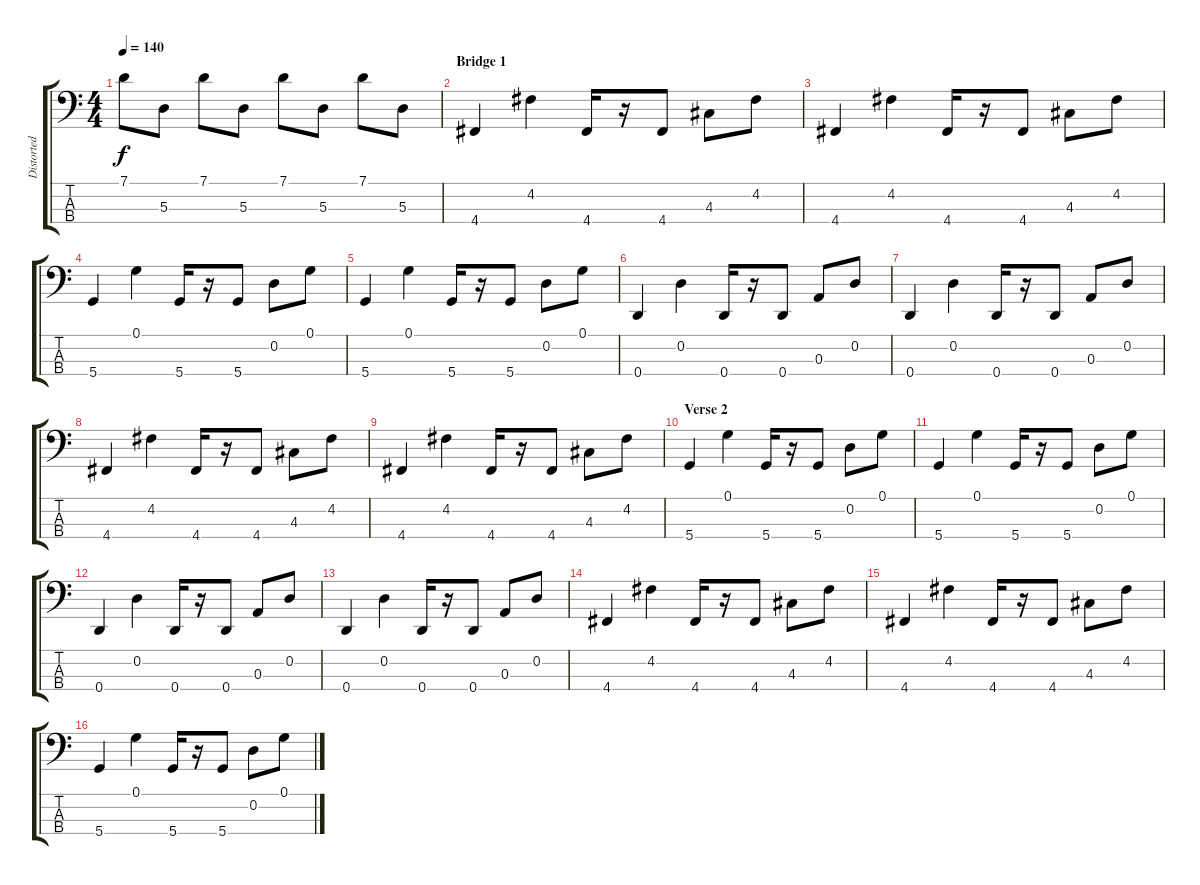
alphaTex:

\track ("Distorted Bass Drop D" "Distorted ") {instrument electricbassfinger}
\staff {score tabs}
\tuning (G2 D2 A1 D1) {hide}
\ts (4 4)
\tempo 140
\clef f4
\ks c
7.1.8{dy f} 5.3.8 7.1.8 5.3.8 7.1.8 5.3.8 7.1.8 5.3.8 |
\section ("" "Bridge 1")
4.4.4 4.2.4 4.4.16 r.16 4.4.8 4.3.8 4.2.8 |
4.4.4 4.2.4 4.4.16 r.16 4.4.8 4.3.8 4.2.8 |
5.4.4 0.1.4 5.4.16 r.16 5.4.8 0.2.8 0.1.8 |
5.4.4 0.1.4 5.4.16 r.16 5.4.8 0.2.8 0.1.8 |
0.4.4 0.2.4 0.4.16 r.16 0.4.8 0.3.8 0.2.8 |
0.4.4 0.2.4 0.4.16 r.16 0.4.8 0.3.8 0.2.8 |
4.4.4 4.2.4 4.4.16 r.16 4.4.8 4.3.8 4.2.8 |
4.4.4 4.2.4 4.4.16 r.16 4.4.8 4.3.8 4.2.8 |
\section ("" "Verse 2")
5.4.4 0.1.4 5.4.16 r.16 5.4.8 0.2.8 0.1.8 |
5.4.4 0.1.4 5.4.16 r.16 5.4.8 0.2.8 0.1.8 |
0.4.4 0.2.4 0.4.16 r.16 0.4.8 0.3.8 0.2.8 |
0.4.4 0.2.4 0.4.16 r.16 0.4.8 0.3.8 0.2.8 |
4.4.4 4.2.4 4.4.16 r.16 4.4.8 4.3.8 4.2.8 |
4.4.4 4.2.4 4.4.16 r.16 4.4.8 4.3.8 4.2.8 |
5.4.4 0.1.4 5.4.16 r.16 5.4.8 0.2.8 0.1.8
